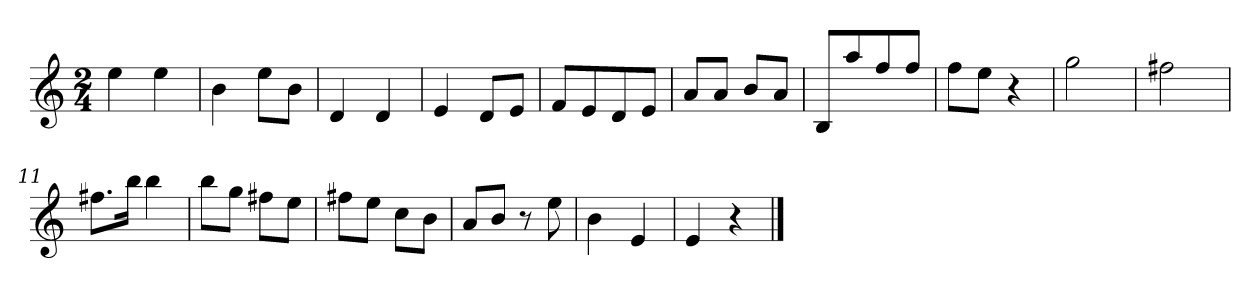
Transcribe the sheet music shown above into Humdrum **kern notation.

**kern
*part1
*staff1
*clefG2
*k[]
*C:
*M2/4
=1
4ee
4ee
=2
4b
8eeL
8bJ
=3
4d
4d
=4
4e
8dL
8eJ
=5
8fL
8e
8d
8eJ
=6
8aL
8aJ
8bL
8aJ
=7
8BL
8aa
8ff
8ffJ
=8
8ffL
8eeJ
4r
=9
2gg
=10
2ff#X
=11
8.ff#XL
16bbJk
4bb
=12
8bbL
8ggJ
8ff#XL
8eeJ
=13
8ff#XL
8eeJ
8ccL
8bJ
=14
8aL
8bJ
8r
8ee
=15
4b
4e
=16
4e
4r
==
*-
